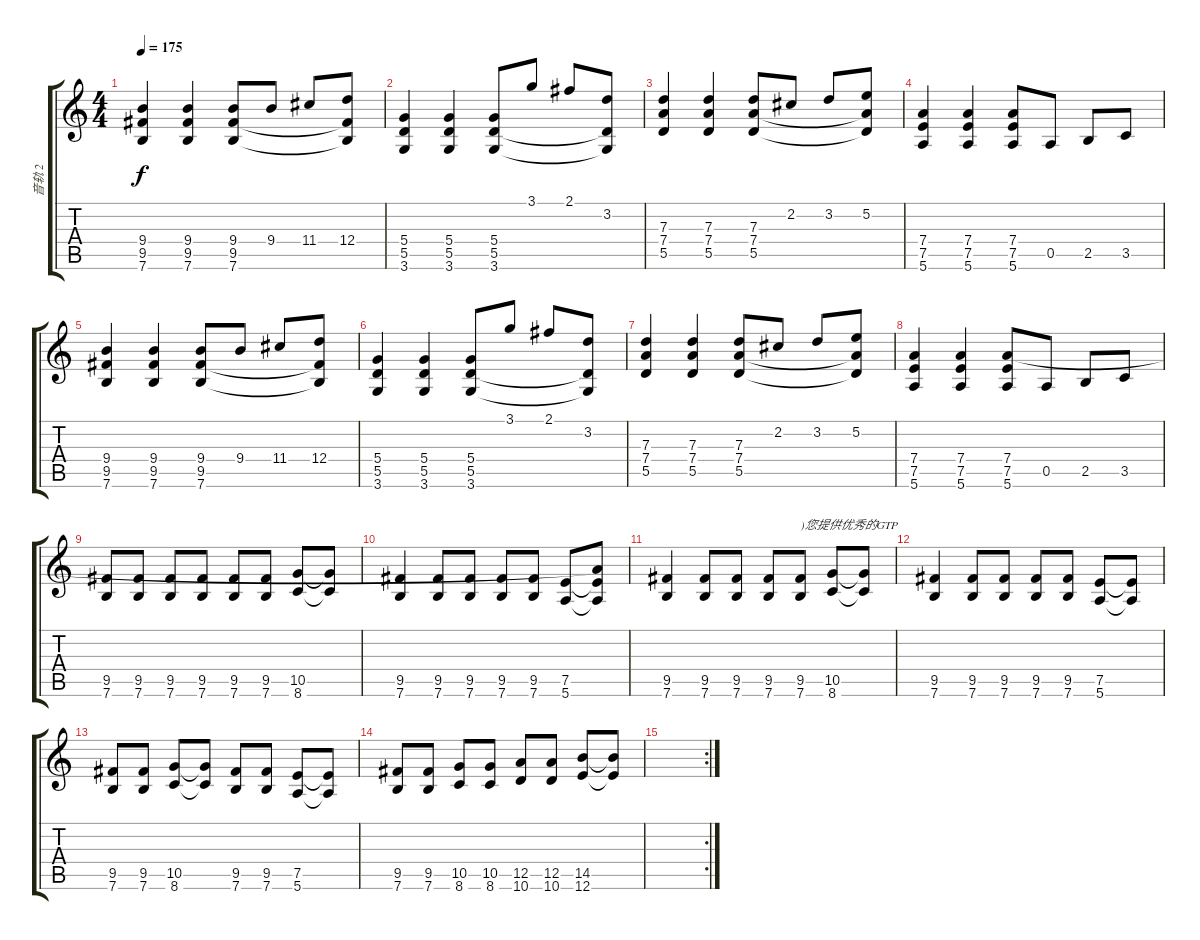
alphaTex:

\track ("音轨 2" "音轨 2") {instrument overdrivenguitar}
\staff {score tabs}
\tuning (E4 B3 G3 D3 A2 E2) {hide}
\ts (4 4)
\tempo 175
\clef g2
\ks c
(9.4 9.5 7.6).4{dy f} (9.4 9.5 7.6).4 (9.4 9.5 7.6).8 9.4.8 11.4.8 (12.4 9.5{t} 7.6{t}).8 |
(5.4 5.5 3.6).4 (5.4 5.5 3.6).4 (5.4 5.5 3.6).8 3.1.8 2.1.8 (3.2 5.5{t} 3.6{t}).8 |
(7.3 7.4 5.5).4 (7.3 7.4 5.5).4 (7.3 7.4 5.5).8 2.2.8 3.2.8 (5.2 7.4{t} 5.5{t}).8 |
(7.4 7.5 5.6).4 (7.4 7.5 5.6).4 (7.4 7.5 5.6).8 0.5.8 2.5.8 3.5.8 |
(9.4 9.5 7.6).4 (9.4 9.5 7.6).4 (9.4 9.5 7.6).8 9.4.8 11.4.8 (12.4 9.5{t} 7.6{t}).8 |
(5.4 5.5 3.6).4 (5.4 5.5 3.6).4 (5.4 5.5 3.6).8 3.1.8 2.1.8 (3.2 5.5{t} 3.6{t}).8 |
(7.3 7.4 5.5).4 (7.3 7.4 5.5).4 (7.3 7.4 5.5).8 2.2.8 3.2.8 (5.2 7.4{t} 5.5{t}).8 |
(7.4 7.5 5.6).4 (7.4 7.5 5.6).4 (7.4 7.5 5.6).8 0.5.8 2.5.8 3.5.8 |
(9.5 7.6).8 (9.5 7.6).8 (9.5 7.6).8 (9.5 7.6).8 (9.5 7.6).8 (9.5 7.6).8 (10.5 8.6).8 (10.5{t} 8.6{t}).8 |
(9.5 7.6).4 (9.5 7.6).8 (9.5 7.6).8 (9.5 7.6).8 (9.5 7.6).8 (7.5 5.6).8 (7.4{t} 7.5{t} 5.6{t}).8 |
(9.5 7.6).4 (9.5 7.6).8 (9.5 7.6).8 (9.5 7.6).8 (9.5 7.6).8{txt ")您提供优秀的GTP"} (10.5 8.6).8 (10.5{t} 8.6{t}).8 |
(9.5 7.6).4 (9.5 7.6).8 (9.5 7.6).8 (9.5 7.6).8 (9.5 7.6).8 (7.5 5.6).8 (7.5{t} 5.6{t}).8 |
(9.5 7.6).8 (9.5 7.6).8 (10.5 8.6).8 (10.5{t} 8.6{t}).8 (9.5 7.6).8 (9.5 7.6).8 (7.5 5.6).8 (7.5{t} 5.6{t}).8 |
(9.5 7.6).8 (9.5 7.6).8 (10.5 8.6).8 (10.5 8.6).8 (12.5 10.6).8 (12.5 10.6).8 (14.5 12.6).8 (14.5{t} 12.6{t}).8 |
\rc 2
